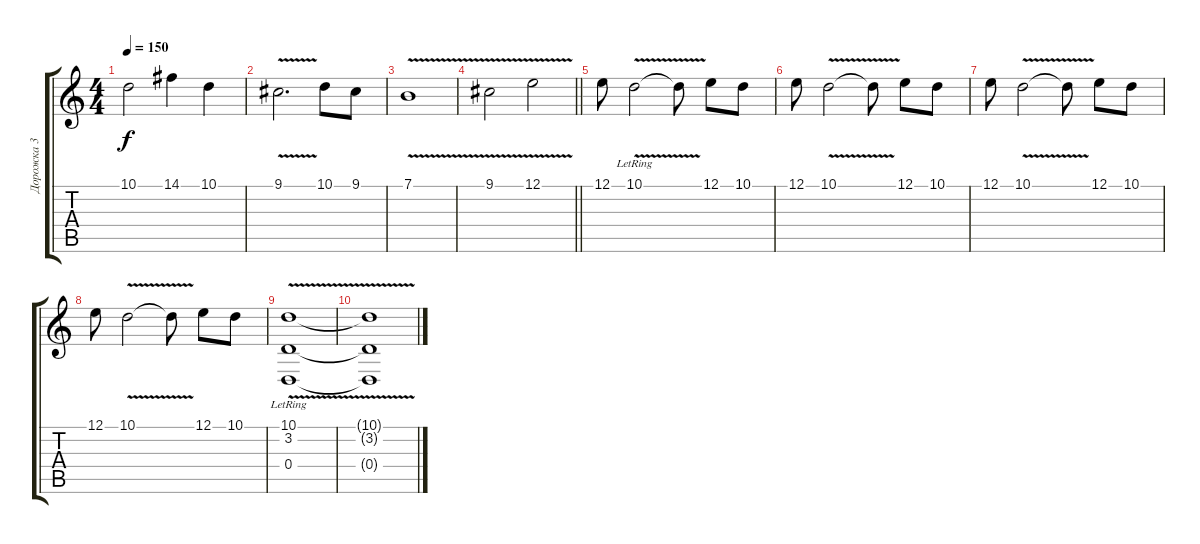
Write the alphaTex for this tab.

\track ("Дорожка 3" "Дорожка 3") {instrument flute}
\staff {score tabs}
\tuning (E4 B3 G3 D3 A2 E2) {hide}
\ts (4 4)
\tempo 150
\clef g2
\ks c
10.1.2{dy f} 14.1.4 10.1.4 |
9.1{v}.2{d} 10.1.8 9.1.8 |
7.1{v}.1 |
\barLineRight lightlight
9.1{v}.2 12.1{v}.2 |
12.1.8 10.1{v lr}.2 10.1{t}.8 12.1.8{instrument tremolostrings} 10.1.8 |
12.1.8 10.1{v}.2 10.1{t}.8 12.1.8 10.1.8 |
12.1.8 10.1{v}.2 10.1{t}.8 12.1.8 10.1.8 |
12.1.8 10.1{v}.2 10.1{t}.8 12.1.8 10.1.8 |
(10.1{v lr} 3.2{v lr} 0.4{v lr}).1{volume 5} |
(10.1{t} 3.2{t} 0.4{t}).1
